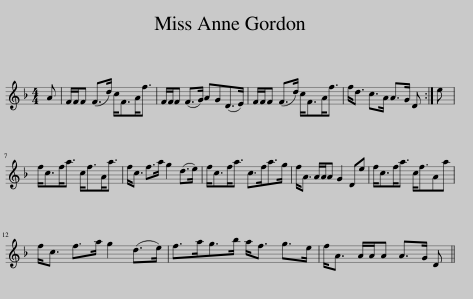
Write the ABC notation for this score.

X:1
L:1/8
M:4/4
I:linebreak $
K:F
V:1 treble
V:1
 A | F/F/F (F>d) c<FA<f | F/F/F (F>G) AG(D>E) | F/F/F (F>d) c<FA<f | f<d c>A A>G D :| %5
 e |$ f<cf<a c<fA<a | f<c f>a g2 (d>e) | f<cf<a c>fa>g | f<A A/A/A G2 De | %10
 f<cf<a c<fAa |$ f<c f>a g2 (d>e) | f>ag>b a<f g>e | f<A A/A/A A>G D || %14
